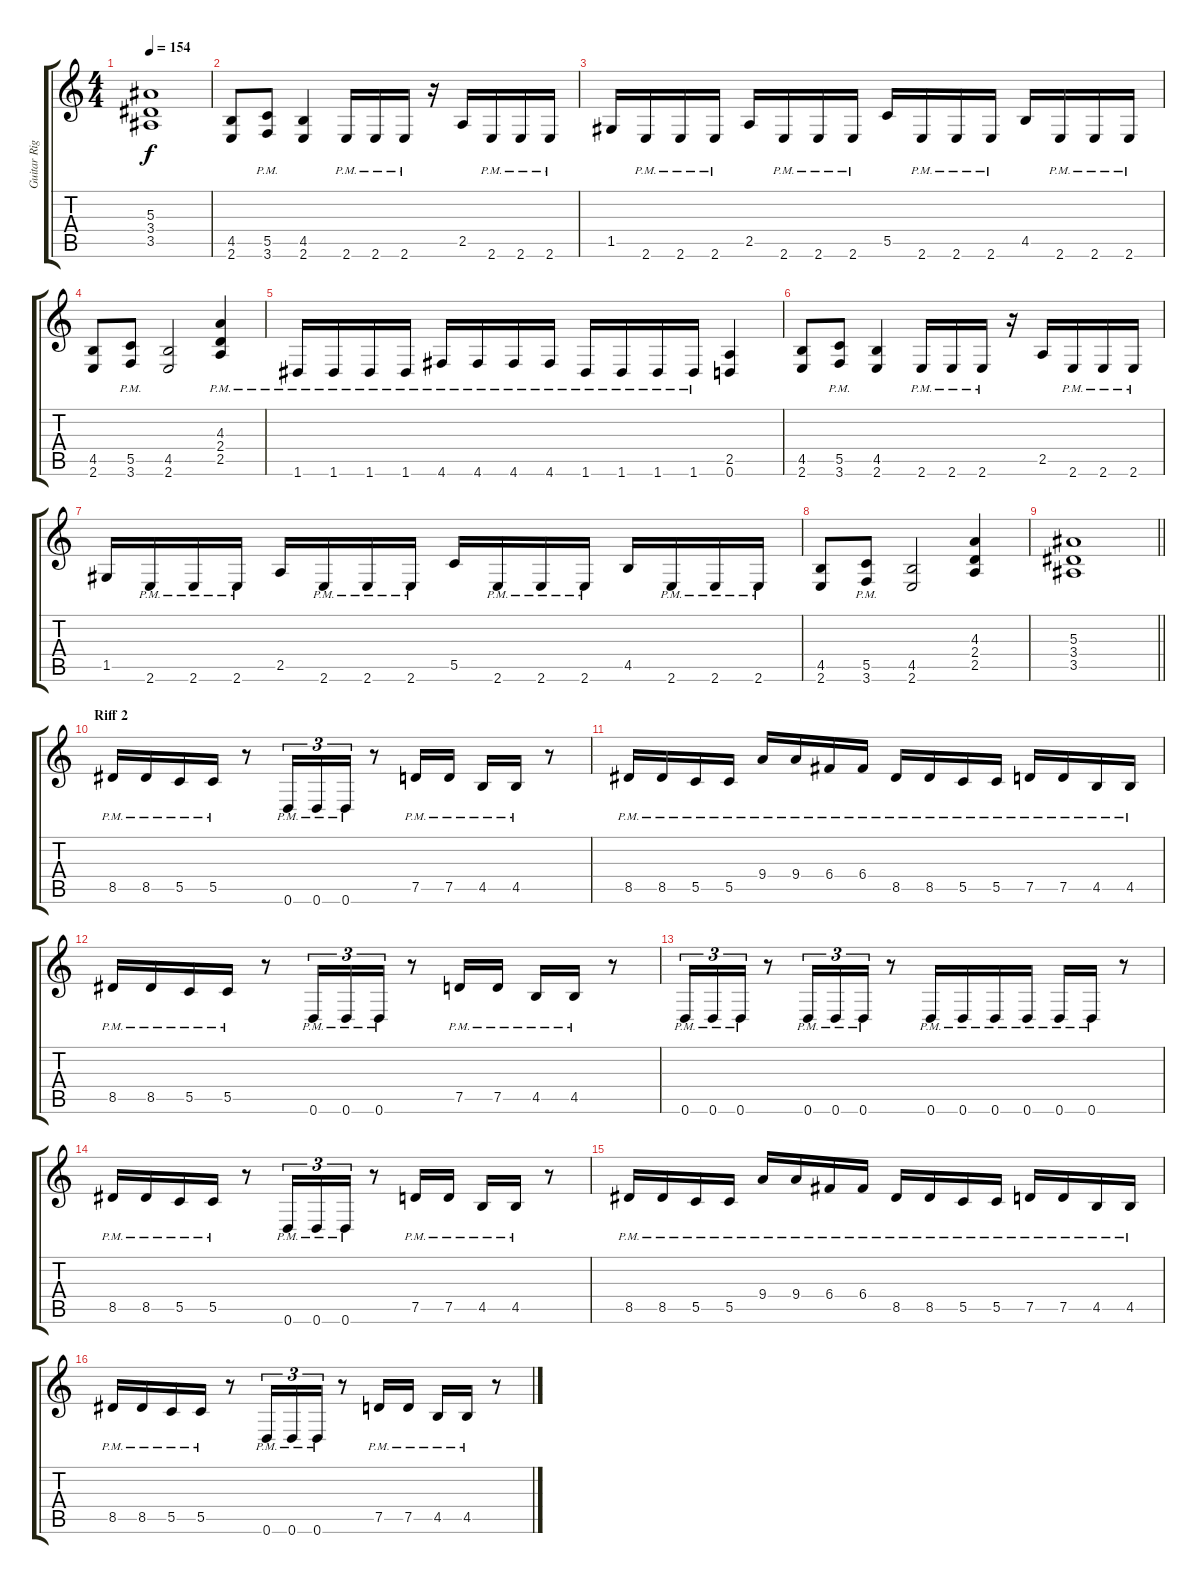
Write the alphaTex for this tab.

\track ("Guitar Right" "Guitar Rig") {instrument distortionguitar}
\staff {score tabs}
\tuning (D4 A3 F3 C3 G2 D2) {hide}
\ts (4 4)
\tempo 154
\clef g2
\ks c
(5.3 3.4 3.5).1{dy f} |
(4.5 2.6).8 (5.5{pm} 3.6{pm}).8 (4.5 2.6).4 2.6{pm}.16 2.6{pm}.16 2.6{pm}.16 r.16 2.5.16 2.6{pm}.16 2.6{pm}.16 2.6{pm}.16 |
1.5.16 2.6{pm}.16 2.6{pm}.16 2.6{pm}.16 2.5.16 2.6{pm}.16 2.6{pm}.16 2.6{pm}.16 5.5.16 2.6{pm}.16 2.6{pm}.16 2.6{pm}.16 4.5.16 2.6{pm}.16 2.6{pm}.16 2.6{pm}.16 |
(4.5 2.6).8 (5.5{pm} 3.6{pm}).8 (4.5 2.6).2 (4.3{pm} 2.4{pm} 2.5).4 |
1.6{pm}.16 1.6{pm}.16 1.6{pm}.16 1.6{pm}.16 4.6{pm}.16 4.6{pm}.16 4.6{pm}.16 4.6{pm}.16 1.6{pm}.16 1.6{pm}.16 1.6{pm}.16 1.6{pm}.16 (2.5 0.6).4 |
(4.5 2.6).8 (5.5{pm} 3.6{pm}).8 (4.5 2.6).4 2.6{pm}.16 2.6{pm}.16 2.6{pm}.16 r.16 2.5.16 2.6{pm}.16 2.6{pm}.16 2.6{pm}.16 |
1.5.16 2.6{pm}.16 2.6{pm}.16 2.6{pm}.16 2.5.16 2.6{pm}.16 2.6{pm}.16 2.6{pm}.16 5.5.16 2.6{pm}.16 2.6{pm}.16 2.6{pm}.16 4.5.16 2.6{pm}.16 2.6{pm}.16 2.6{pm}.16 |
(4.5 2.6).8 (5.5{pm} 3.6{pm}).8 (4.5 2.6).2 (4.3 2.4 2.5).4 |
\barLineRight lightlight
(5.3 3.4 3.5).1 |
\section ("" "Riff 2")
8.5{pm}.16 8.5{pm}.16 5.5{pm}.16 5.5{pm}.16 r.8 0.6{pm}.16{tu (3 2)} 0.6{pm}.16{tu (3 2)} 0.6{pm}.16{tu (3 2)} r.8 7.5{pm}.16 7.5{pm}.16 4.5{pm}.16 4.5{pm}.16 r.8 |
8.5{pm}.16 8.5{pm}.16 5.5{pm}.16 5.5{pm}.16 9.4{pm}.16 9.4{pm}.16 6.4{pm}.16 6.4{pm}.16 8.5{pm}.16 8.5{pm}.16 5.5{pm}.16 5.5{pm}.16 7.5{pm}.16 7.5{pm}.16 4.5{pm}.16 4.5{pm}.16 |
8.5{pm}.16 8.5{pm}.16 5.5{pm}.16 5.5{pm}.16 r.8 0.6{pm}.16{tu (3 2)} 0.6{pm}.16{tu (3 2)} 0.6{pm}.16{tu (3 2)} r.8 7.5{pm}.16 7.5{pm}.16 4.5{pm}.16 4.5{pm}.16 r.8 |
0.6{pm}.16{tu (3 2)} 0.6{pm}.16{tu (3 2)} 0.6{pm}.16{tu (3 2)} r.8 0.6{pm}.16{tu (3 2)} 0.6{pm}.16{tu (3 2)} 0.6{pm}.16{tu (3 2)} r.8 0.6{pm}.16 0.6{pm}.16 0.6{pm}.16 0.6{pm}.16 0.6{pm}.16 0.6{pm}.16 r.8 |
8.5{pm}.16 8.5{pm}.16 5.5{pm}.16 5.5{pm}.16 r.8 0.6{pm}.16{tu (3 2)} 0.6{pm}.16{tu (3 2)} 0.6{pm}.16{tu (3 2)} r.8 7.5{pm}.16 7.5{pm}.16 4.5{pm}.16 4.5{pm}.16 r.8 |
8.5{pm}.16 8.5{pm}.16 5.5{pm}.16 5.5{pm}.16 9.4{pm}.16 9.4{pm}.16 6.4{pm}.16 6.4{pm}.16 8.5{pm}.16 8.5{pm}.16 5.5{pm}.16 5.5{pm}.16 7.5{pm}.16 7.5{pm}.16 4.5{pm}.16 4.5{pm}.16 |
8.5{pm}.16 8.5{pm}.16 5.5{pm}.16 5.5{pm}.16 r.8 0.6{pm}.16{tu (3 2)} 0.6{pm}.16{tu (3 2)} 0.6{pm}.16{tu (3 2)} r.8 7.5{pm}.16 7.5{pm}.16 4.5{pm}.16 4.5{pm}.16 r.8
